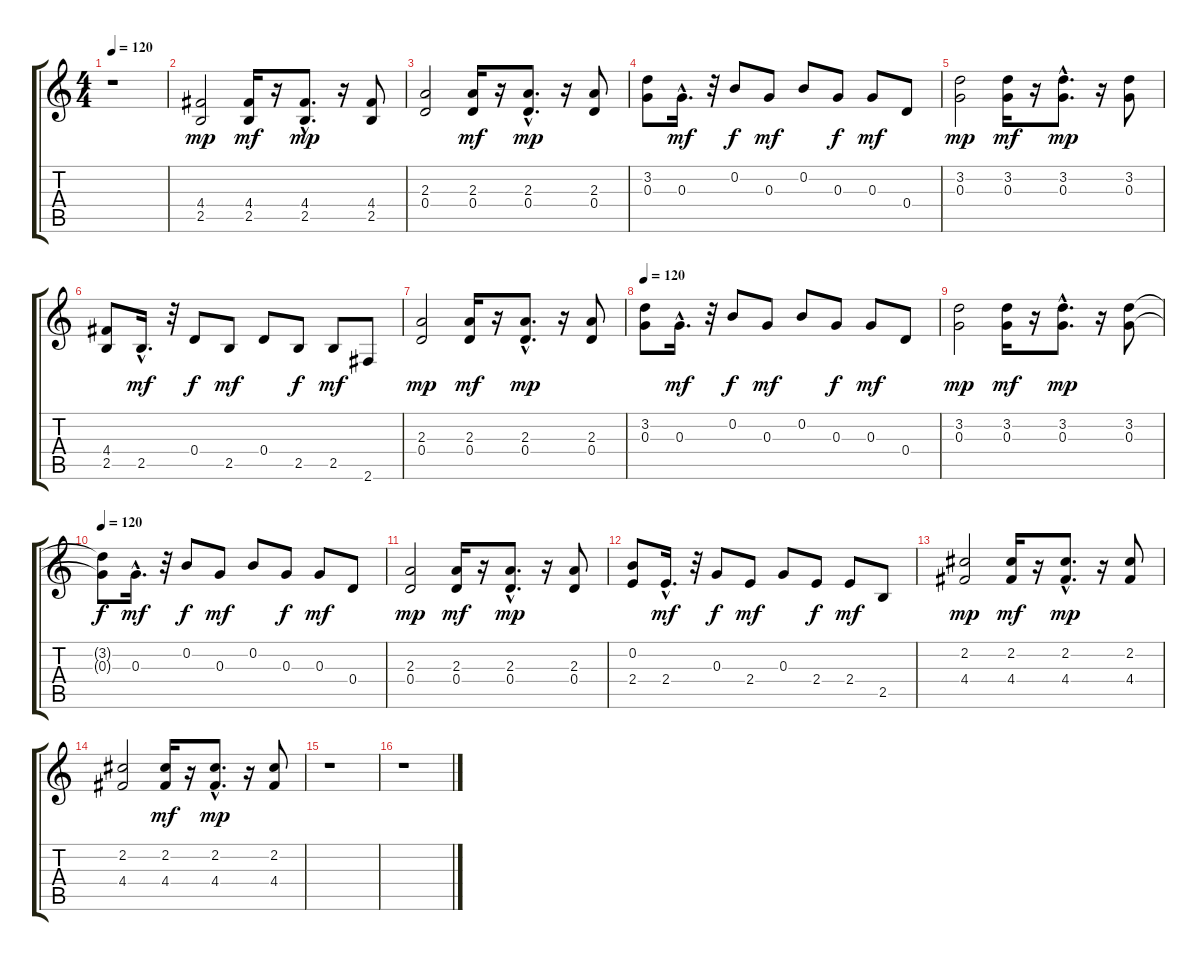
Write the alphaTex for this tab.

\track "" {instrument distortionguitar}
\staff {score tabs}
\tuning (E4 B3 G3 D3 A2 E2) {hide}
\ts (4 4)
\tempo 120
\clef g2
\ks c
r.1{dy mp} |
(4.4 2.5).2{volume 12} (4.4 2.5).16{dy mf} r.16 (4.4{hac} 2.5{hac}).8{d dy mp} r.16 (4.4 2.5).8 |
(2.3 0.4).2 (2.3 0.4).16{dy mf} r.16 (2.3{hac} 0.4{hac}).8{d dy mp} r.16 (2.3 0.4).8 |
(3.2 0.3).8 0.3{hac}.16{d dy mf} r.32 0.2.8{dy f} 0.3.8{dy mf} 0.2.8 0.3.8{dy f} 0.3.8{dy mf} 0.4.8 |
(3.2 0.3).2{dy mp} (3.2 0.3).16{dy mf} r.16 (3.2{hac} 0.3{hac}).8{d dy mp} r.16 (3.2 0.3).8 |
(4.4 2.5).8 2.5{hac}.16{d dy mf} r.32 0.4.8{dy f} 2.5.8{dy mf} 0.4.8 2.5.8{dy f} 2.5.8{dy mf} 2.6.8 |
(2.3 0.4).2{dy mp} (2.3 0.4).16{dy mf} r.16 (2.3{hac} 0.4{hac}).8{d dy mp} r.16 (2.3 0.4).8 |
\tempo 120
(3.2 0.3).8 0.3{hac}.16{d dy mf} r.32 0.2.8{dy f} 0.3.8{dy mf} 0.2.8 0.3.8{dy f} 0.3.8{dy mf} 0.4.8 |
(3.2 0.3).2{dy mp} (3.2 0.3).16{dy mf} r.16 (3.2{hac} 0.3{hac}).8{d dy mp} r.16 (3.2 0.3).8 |
\tempo 120
(3.2{t} 0.3{t}).8{dy f} 0.3{hac}.16{d dy mf} r.32 0.2.8{dy f} 0.3.8{dy mf} 0.2.8 0.3.8{dy f} 0.3.8{dy mf} 0.4.8 |
(2.3 0.4).2{dy mp} (2.3 0.4).16{dy mf} r.16 (2.3{hac} 0.4{hac}).8{d dy mp} r.16 (2.3 0.4).8 |
(0.2 2.4).8 2.4{hac}.16{d dy mf} r.32 0.3.8{dy f} 2.4.8{dy mf} 0.3.8 2.4.8{dy f} 2.4.8{dy mf} 2.5.8 |
(2.2 4.4).2{dy mp} (2.2 4.4).16{dy mf} r.16 (2.2{hac} 4.4{hac}).8{d dy mp} r.16 (2.2 4.4).8 |
(2.2 4.4).2 (2.2 4.4).16{dy mf} r.16 (2.2{hac} 4.4{hac}).8{d dy mp} r.16 (2.2 4.4).8 |
r.1 |
r.1
